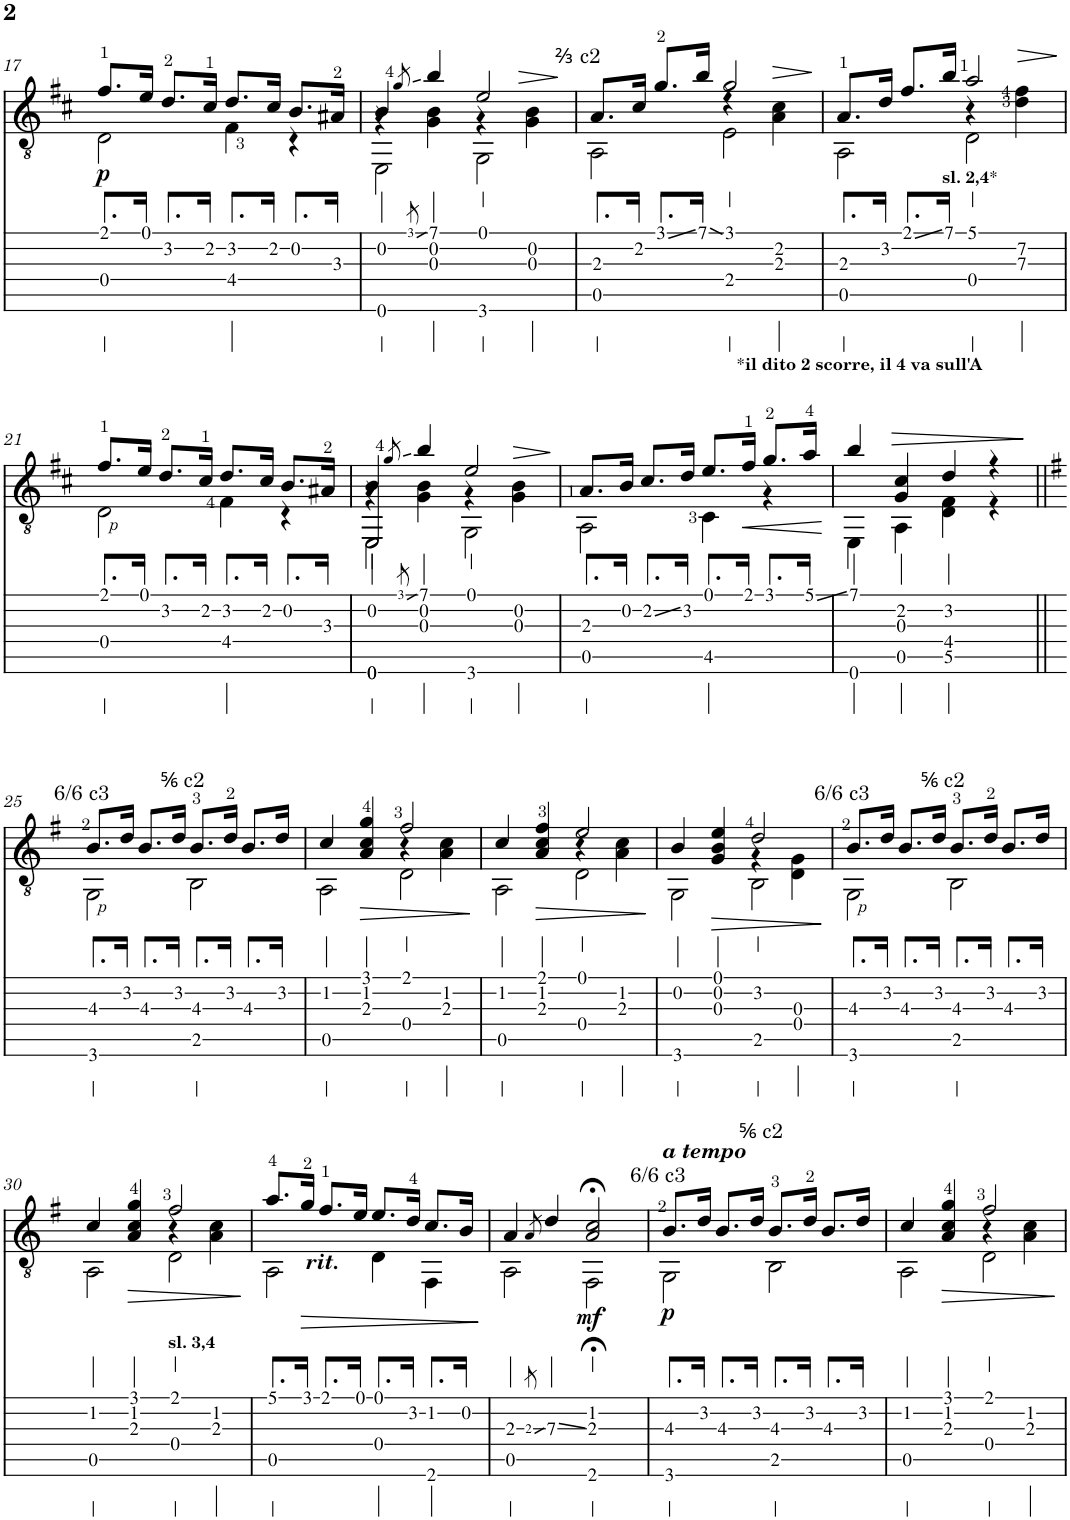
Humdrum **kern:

**kern	**kern	**dynam
*part2	*part1	*part1
*staff2	*staff1	*staff1
*I"Chitarra classica (Intavolatura)	*I"Chitarra classica, Guitar	*
!!LO:PB:g=z
*	*clefGv2	*
*k[f#c#]	*k[f#c#]	*
*M4/4	*M4/4	*
*met(c)	*met(c)	*
=17	=17	=17
*^	*^	*
!	!	!	!	!LO:DY:b
8.f#/L	2D\	8.f#/L	2D\	p
16e/Jk	.	16e/Jk	.	.
8.d/L	.	8.d/L	.	.
16c#/Jk	.	16c#/Jk	.	.
8.d/L	4F#\	8.d/L	4F#\	.
16c#/Jk	.	16c#/Jk	.	.
8.B/L	4r	8.B/L	4r	.
16A#X/Jk	.	16A#X/Jk	.	.
=18	=18	=18	=18	=18
*	*^	*	*^	*
4B/	4r	2EE\	4B/	4r	2EE\	.
8qg/	.	.	8qg/	.	.	.
4b/	4G\ 4B\	.	4b/	4G\ 4B\	.	.
2e/	4r	2GG\	2e/	4r	2GG\	.
!	!	!	!	!	!	!LO:HP:b
.	4G\ 4B\	.	.	4G\ 4B\	.	>
=19	=19	=19	=19	=19	=19	=19
!	!	!	!LO:TX:a:t=⅔ c2	!	!	!
8.A/L	2ryy	2AA\	8.A/L	2ryy	2AA\	.
16c#/Jk	.	.	16c#/Jk	.	.	.
8.g/L	.	.	8.g/L	.	.	.
16b/Jk	.	.	16b/Jk	.	.	.
2g/	4r	2E\	2g/	4r	2E\	.
!	!	!	!	!	!	!LO:HP:b
.	4A\ 4c#\	.	.	4A\ 4c#\	.	>
*v	*v	*v	*	*	*	*
*	*v	*v	*v	*
.	.	]
=20	=20	=20
*^	*^	*
*	*^	*	*^	*
!LO:TX:b:B:t=*il dito 2 scorre, il 4 va sull'A	!	!	!	!	!	!
8.A/L	2ryy	2AA\	8.A/L	2ryy	2AA\	.
16d/Jk	.	.	16d/Jk	.	.	.
8.f#/L	.	.	8.f#/L	.	.	.
!LO:TX:a:B:t=sl. 2,4*	!	!	!	!	!	!
16b/Jk	.	.	16b/Jk	.	.	.
2a/	4r	2D\	2a/	4r	2D\	.
!	!	!	!	!	!	!LO:HP:b
.	4d\ 4f#\	.	.	4d\ 4f#\	.	>
*v	*v	*v	*	*	*	*
*	*v	*v	*v	*
.	.	]
!!LO:LB:g=z
=21	=21	=21
*^	*^	*
8.f#/L	2D\	8.f#/L	2D\	.
16e/Jk	.	16e/Jk	.	.
8.d/L	.	8.d/L	.	.
16c#/Jk	.	16c#/Jk	.	.
8.d/L	4F#\	8.d/L	4F#\	.
16c#/Jk	.	16c#/Jk	.	.
8.B/L	4r	8.B/L	4r	.
16A#X/Jk	.	16A#X/Jk	.	.
=22	=22	=22	=22	=22
*^	*^	*^	*^	*
4B/	4r	2EE/	2EE\	4B/	4r	2EE/	2EE\	.
8qg/	.	.	.	8qg/	.	.	.	.
4b/	4G\ 4B\	.	.	4b/	4G\ 4B\	.	.	.
2e/	4r	2r	2GG\	2e/	4r	2ryy	2GG\	.
!	!	!	!	!	!	!	!	!LO:HP:b
.	4G\ 4B\	.	.	.	4G\ 4B\	.	.	>
*v	*v	*v	*v	*	*	*	*	*
*	*v	*v	*v	*v	*
.	.	]
=23	=23	=23
*^	*^	*
8.A/L	2AA\	8.A/L	2AA\	.
16B/Jk	.	16B/Jk	.	.
8.c#/L	.	8.c#/L	.	.
16d/Jk	.	16d/Jk	.	.
8.e/L	4C#\	8.e/L	4C#\	.
!	!	!	!	!LO:HP:b
16f#/Jk	.	16f#/Jk	.	<
8.g/L	4r	8.g/L	4r	.
16a/Jk	.	16a/Jk	.	.
*v	*v	*	*	*
*	*v	*v	*
.	.	]
=24	=24	=24
*^	*^	*
4b/	4EE\	4b/	4EE\	.
!	!	!	!	!LO:HP:b
4G/ 4c#/	4AA\	4G/ 4c#/	4AA\	>
4d/	4D\ 4F#\	4d/	4D\ 4F#\	.
4r	4r	4r	4r	.
*v	*v	*	*	*
*	*v	*v	*
.	.	[
!!LO:LB:g=z
=25||	=25||	=25||
*k[f#]	*k[f#]	*
*^	*^	*
!	!	!LO:TX:a:t=6/6 c3	!	!
8.B/L	2GG\	8.B/L	2GG\	.
16d/Jk	.	16d/Jk	.	.
8.B/L	.	8.B/L	.	.
16d/Jk	.	16d/Jk	.	.
!	!	!LO:TX:a:t=⅚ c2	!	!
8.B/L	2BB\	8.B/L	2BB\	.
16d/Jk	.	16d/Jk	.	.
8.B/L	.	8.B/L	.	.
16d/Jk	.	16d/Jk	.	.
=26	=26	=26	=26	=26
*	*^	*	*^	*
4c/	2ryy	2AA\	4c/	2ryy	2AA\	.
!	!	!	!	!	!	!LO:HP:b
4A/ 4c/ 4g/	.	.	4A/ 4c/ 4g/	.	.	>
2f#/	4r	2D\	2f#/	4r	2D\	.
.	4A\ 4c\	.	.	4A\ 4c\	.	.
*v	*v	*v	*	*	*	*
*	*v	*v	*v	*
.	.	]
=27	=27	=27
*^	*^	*
*	*^	*	*^	*
4c/	2ryy	2AA\	4c/	2ryy	2AA\	.
!	!	!	!	!	!	!LO:HP:b
4A/ 4c/ 4f#/	.	.	4A/ 4c/ 4f#/	.	.	>
2e/	4r	2D\	2e/	4r	2D\	.
.	4A\ 4c\	.	.	4A\ 4c\	.	.
*v	*v	*v	*	*	*	*
*	*v	*v	*v	*
.	.	]
=28	=28	=28
*^	*^	*
*	*^	*	*^	*
4B/	2ryy	2GG\	4B/	2ryy	2GG\	.
!	!	!	!	!	!	!LO:HP:b
4G/ 4B/ 4e/	.	.	4G/ 4B/ 4e/	.	.	>
2d/	4r	2BB\	2d/	4r	2BB\	.
.	4D\ 4G\	.	.	4D\ 4G\	.	.
*v	*v	*v	*	*	*	*
*	*v	*v	*v	*
.	.	]
=29	=29	=29
*^	*^	*
*	*^	*	*	*
!	!	!	!LO:TX:a:t=6/6 c3	!	!
8.B/L	2GG\	1r	8.B/L	2GG\	.
16d/Jk	.	.	16d/Jk	.	.
8.B/L	.	.	8.B/L	.	.
16d/Jk	.	.	16d/Jk	.	.
!	!	!	!LO:TX:a:t=⅚ c2	!	!
8.B/L	2BB\	.	8.B/L	2BB\	.
16d/Jk	.	.	16d/Jk	.	.
8.B/L	.	.	8.B/L	.	.
16d/Jk	.	.	16d/Jk	.	.
!!LO:LB:g=z
=30	=30	=30	=30	=30	=30
*	*	*	*	*^	*
4c/	2ryy	2AA\	4c/	2ryy	2AA\	.
!	!	!	!	!	!	!LO:HP:b
4A/ 4c/ 4g/	.	.	4A/ 4c/ 4g/	.	.	>
!LO:TX:a:B:t=sl. 3,4	!	!	!	!	!	!
2f#/	4r	2D\	2f#/	4r	2D\	.
.	4A\ 4c\	.	.	4A\ 4c\	.	.
*v	*v	*v	*	*	*	*
*	*v	*v	*v	*
.	.	]
=31	=31	=31
*^	*^	*
8.a/L	2AA\	8.a/L	2AA\	.
!	!	!LO:TX:b:Bi:t=rit.	!	!
!	!	!	!	!LO:HP:b
16g/Jk	.	16g/Jk	.	>
8.f#/L	.	8.f#/L	.	.
16e/Jk	.	16e/Jk	.	.
8.e/L	4D\	8.e/L	4D\	.
16d/Jk	.	16d/Jk	.	.
8.c/L	4FF#\	8.c/L	4FF#\	.
16B/Jk	.	16B/Jk	.	.
*v	*v	*	*	*
*	*v	*v	*
.	.	]
=32	=32	=32
*^	*^	*
4A/	2AA\	4A/	2AA\	.
8qA/	.	8qA/	.	.
4d/	.	4d/	.	.
!	!	!	!	!LO:DY:b
2A/;< 2c/;<	2FF#\	2A/;< 2c/;<	2FF#\	mf
=33	=33	=33	=33	=33
!	!	!LO:TX:a:t=6/6 c3	!	!
!	!	!LO:TX:a:Bi:t=a tempo	!	!
!	!	!	!	!LO:DY:b
8.B/L	2GG\	8.B/L	2GG\	p
16d/Jk	.	16d/Jk	.	.
8.B/L	.	8.B/L	.	.
16d/Jk	.	16d/Jk	.	.
!	!	!LO:TX:a:t=⅚ c2	!	!
8.B/L	2BB\	8.B/L	2BB\	.
16d/Jk	.	16d/Jk	.	.
8.B/L	.	8.B/L	.	.
16d/Jk	.	16d/Jk	.	.
=34	=34	=34	=34	=34
*	*^	*	*^	*
4c/	2ryy	2AA\	4c/	2ryy	2AA\	.
4A/ 4c/ 4g/	.	.	4A/ 4c/ 4g/	.	.	.
2f#/	4r	2D\	2f#/	4r	2D\	.
.	4A\ 4c\	.	.	4A\ 4c\	.	.
*v	*v	*v	*	*	*	*
*	*v	*v	*v	*
.	.	]
=	=	=
*-	*-	*-
